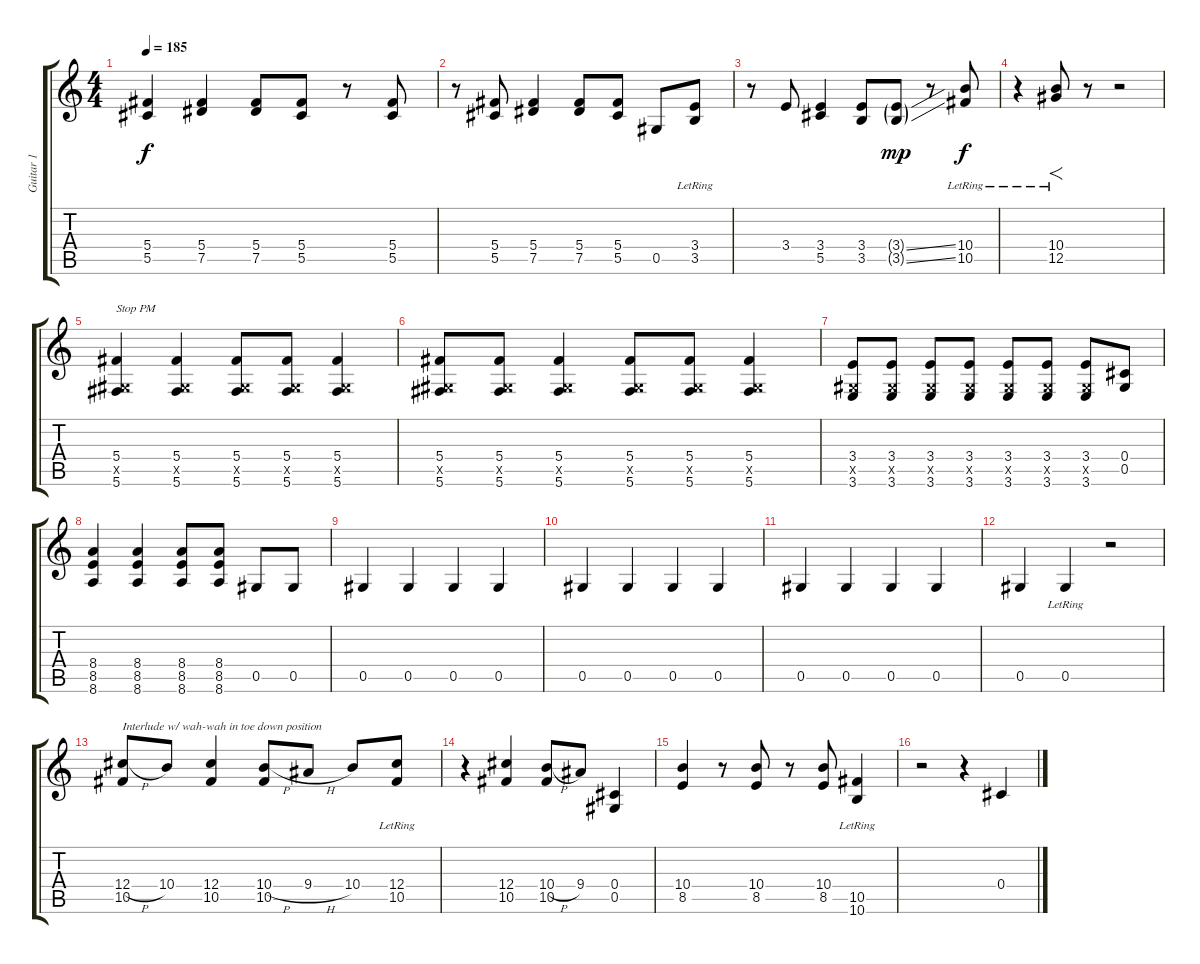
\track ("Guitar 1" "Guitar 1") {instrument distortionguitar}
\staff {score tabs}
\tuning (Eb4 Bb3 Gb3 Db3 Ab2 Db2) {hide}
\ts (4 4)
\tempo 185
\clef g2
\ks c
(5.4 5.5).4{dy f} (5.4 7.5).4 (5.4 7.5).8 (5.4 5.5).8 r.8 (5.4 5.5).8 |
r.8 (5.4 5.5).8 (5.4 7.5).4 (5.4 7.5).8 (5.4 5.5).8 0.5.8 (3.4{lr} 3.5{lr}).8 |
r.8 3.4.8 (3.4 5.5).4 (3.4 3.5).8 (3.4{ss g} 3.5{ss g}).8{dy mp} r.8 (10.4{lr} 10.5{lr}).8{dy f} |
r.4 (10.4{lr} 12.5{lr}).8{f} r.8 r.2 |
(5.4 0.5{x} 5.6).4{txt "Stop PM"} (5.4 0.5{x} 5.6).4 (5.4 0.5{x} 5.6).8 (5.4 0.5{x} 5.6).8 (5.4 0.5{x} 5.6).4 |
(5.4 0.5{x} 5.6).8 (5.4 0.5{x} 5.6).8 (5.4 0.5{x} 5.6).4 (5.4 0.5{x} 5.6).8 (5.4 0.5{x} 5.6).8 (5.4 0.5{x} 5.6).4 |
(3.4 0.5{x} 3.6).8 (3.4 0.5{x} 3.6).8 (3.4 0.5{x} 3.6).8 (3.4 0.5{x} 3.6).8 (3.4 0.5{x} 3.6).8 (3.4 0.5{x} 3.6).8 (3.4 0.5{x} 3.6).8 (0.4 0.5).8 |
(8.4 8.5 8.6).4 (8.4 8.5 8.6).4 (8.4 8.5 8.6).8 (8.4 8.5 8.6).8 0.5.8 0.5.8 |
0.5.4 0.5.4 0.5.4 0.5.4 |
0.5.4 0.5.4 0.5.4 0.5.4 |
0.5.4 0.5.4 0.5.4 0.5.4 |
0.5.4 0.5{lr}.4 r.2 |
(12.4{h} 10.5).8{txt "Interlude w/ wah-wah in toe down position"} 10.4.8 (12.4 10.5).4 (10.4{h} 10.5).8 9.4{h}.8 10.4.8 (12.4{lr} 10.5{lr}).8 |
r.4 (12.4 10.5).4 (10.4{h} 10.5).8 9.4.8 (0.4 0.5).4 |
(10.4 8.5).4 r.8 (10.4 8.5).8 r.8 (10.4 8.5).8 (10.5{lr} 10.6{lr}).4 |
r.2 r.4 0.4.4
